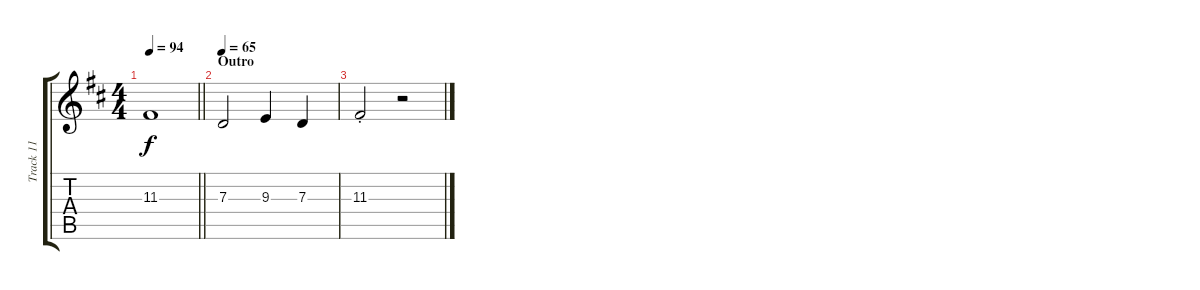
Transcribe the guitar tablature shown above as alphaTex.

\track ("Track 11" "Track 11") {instrument pad2warm}
\staff {score tabs}
\tuning (E4 B3 G3 D3 A2 E2) {hide}
\ts (4 4)
\tempo 94
\clef g2
\barLineRight lightlight
\ks d
11.3.1{dy f} |
\section ("" "Outro")
\tempo 65
7.3.2 9.3.4 7.3.4 |
11.3{st}.2 r.2
